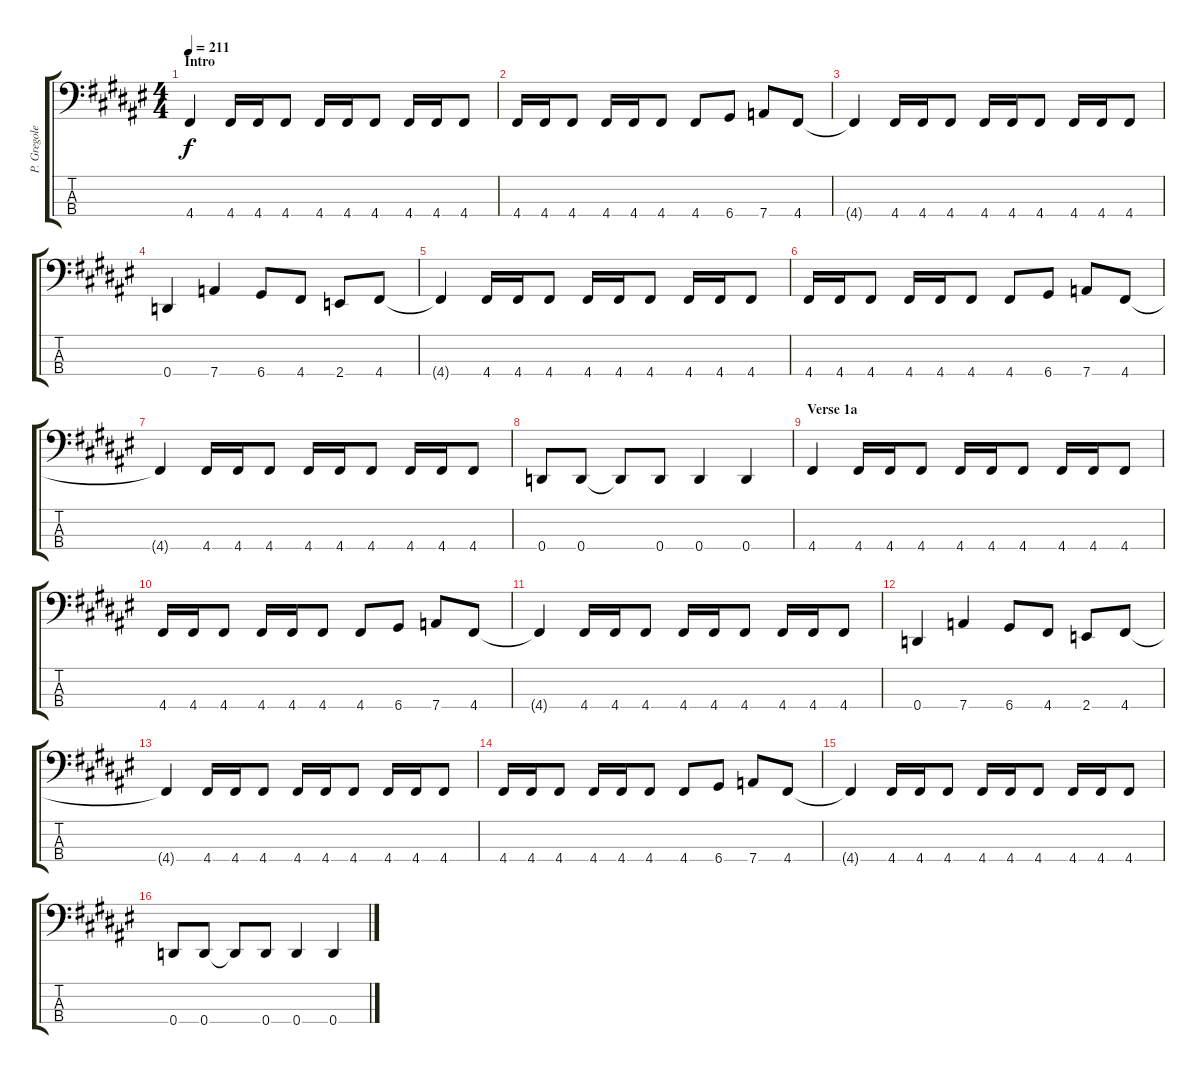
\track ("P. Gregoletto" "P. Gregole") {instrument electricbassfinger}
\staff {score tabs}
\tuning (G2 D2 A1 D1) {hide}
\ts (4 4)
\section ("" "Intro")
\tempo 211
\clef f4
\ks d#minor
4.4.4{dy f instrument electricbassfinger} 4.4.16 4.4.16 4.4.8 4.4.16 4.4.16 4.4.8 4.4.16 4.4.16 4.4.8 |
4.4.16 4.4.16 4.4.8 4.4.16 4.4.16 4.4.8 4.4.8 6.4.8 7.4.8 4.4.8 |
4.4{t}.4 4.4.16 4.4.16 4.4.8 4.4.16 4.4.16 4.4.8 4.4.16 4.4.16 4.4.8 |
0.4.4 7.4.4 6.4.8 4.4.8 2.4.8 4.4.8 |
4.4{t}.4 4.4.16 4.4.16 4.4.8 4.4.16 4.4.16 4.4.8 4.4.16 4.4.16 4.4.8 |
4.4.16 4.4.16 4.4.8 4.4.16 4.4.16 4.4.8 4.4.8 6.4.8 7.4.8 4.4.8 |
4.4{t}.4 4.4.16 4.4.16 4.4.8 4.4.16 4.4.16 4.4.8 4.4.16 4.4.16 4.4.8 |
0.4.8 0.4.8 0.4{t}.8 0.4.8 0.4.4 0.4.4 |
\section ("" "Verse 1a")
4.4.4 4.4.16 4.4.16 4.4.8 4.4.16 4.4.16 4.4.8 4.4.16 4.4.16 4.4.8 |
4.4.16 4.4.16 4.4.8 4.4.16 4.4.16 4.4.8 4.4.8 6.4.8 7.4.8 4.4.8 |
4.4{t}.4 4.4.16 4.4.16 4.4.8 4.4.16 4.4.16 4.4.8 4.4.16 4.4.16 4.4.8 |
0.4.4 7.4.4 6.4.8 4.4.8 2.4.8 4.4.8 |
4.4{t}.4 4.4.16 4.4.16 4.4.8 4.4.16 4.4.16 4.4.8 4.4.16 4.4.16 4.4.8 |
4.4.16 4.4.16 4.4.8 4.4.16 4.4.16 4.4.8 4.4.8 6.4.8 7.4.8 4.4.8 |
4.4{t}.4 4.4.16 4.4.16 4.4.8 4.4.16 4.4.16 4.4.8 4.4.16 4.4.16 4.4.8 |
0.4.8 0.4.8 0.4{t}.8 0.4.8 0.4.4 0.4.4
